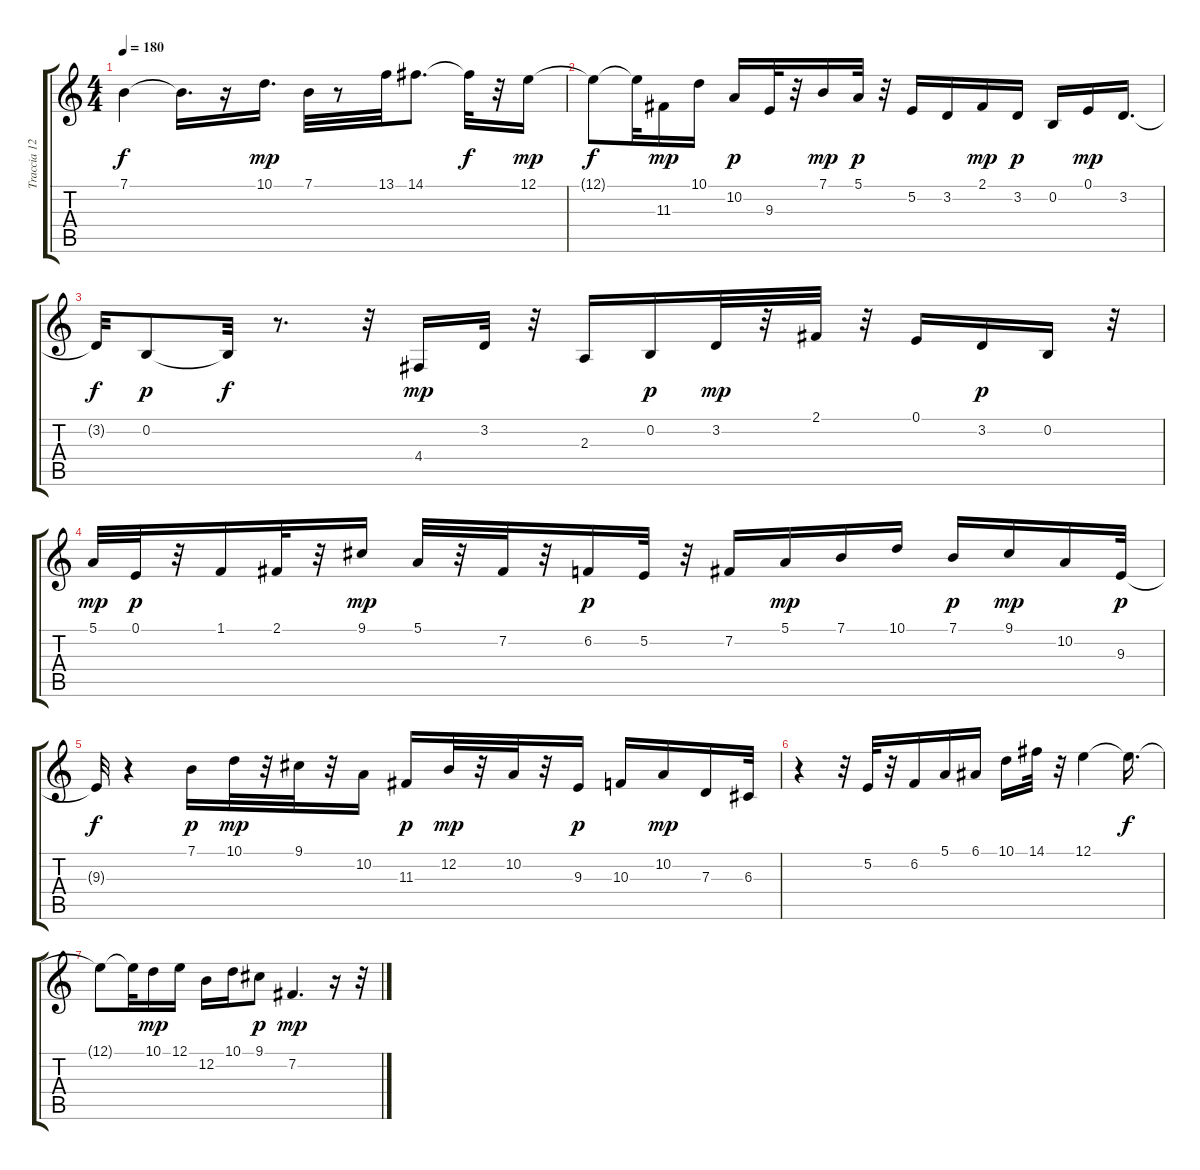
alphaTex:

\track ("Traccia 12" "Traccia 12") {instrument englishhorn}
\staff {score tabs}
\tuning (E4 B3 G3 D3 A2 E2) {hide}
\ts (4 4)
\tempo 180
\clef g2
\ks c
7.1{t}.4{dy f} 7.1{t}.16{d} r.16 10.1.16{d dy mp} 7.1.32 r.8 13.1.32 14.1.8{d} 14.1{t}.32{dy f} r.32 12.1.16{dy mp} |
12.1{t}.8{dy f} 12.1{t}.32 11.3.16{dy mp} 10.1.16 10.2.16{dy p} 9.3.32 r.32 7.1.16{dy mp} 5.1.32{dy p} r.32 5.2.16 3.2.16 2.1.16{dy mp} 3.2.16{dy p} 0.2.16 0.1.16{dy mp} 3.2.16{d} |
3.2{t}.32{dy f} 0.2.8{dy p} 0.2{t}.32{dy f} r.8{d} r.32 4.4.16{dy mp} 3.2.32 r.32 2.3.16 0.2.16{dy p} 3.2.32{dy mp} r.32 2.1.32 r.32 0.1.16 3.2.16{dy p} 0.2.16 r.32 |
5.1.32{dy mp} 0.1.32{dy p} r.32 1.1.16 2.1.32 r.32 9.1.16{dy mp} 5.1.32 r.32 7.2.32 r.32 6.2.16{dy p} 5.2.32 r.32 7.2.16 5.1.16{dy mp} 7.1.16 10.1.16 7.1.16{dy p} 9.1.16{dy mp} 10.2.16 9.3.32{dy p} |
9.3{t}.32{dy f} r.4 7.1.16{dy p} 10.1.32{dy mp} r.32 9.1.32 r.32 10.2.16 11.3.16{dy p} 12.2.32{dy mp} r.32 10.2.32 r.32 9.3.16{dy p} 10.3.16 10.2.16{dy mp} 7.3.16 6.3.32 |
r.4 r.32 5.2.32 r.32 6.2.16 5.1.16 6.1.16 10.1.16 14.1.32 r.32 12.1.4 12.1{t}.16{d dy f} |
12.1{t}.8 12.1{t}.32 10.1.16{dy mp} 12.1.16 12.2.16 10.1.16 9.1.8{dy p} 7.2.4{d dy mp} r.16 r.32
